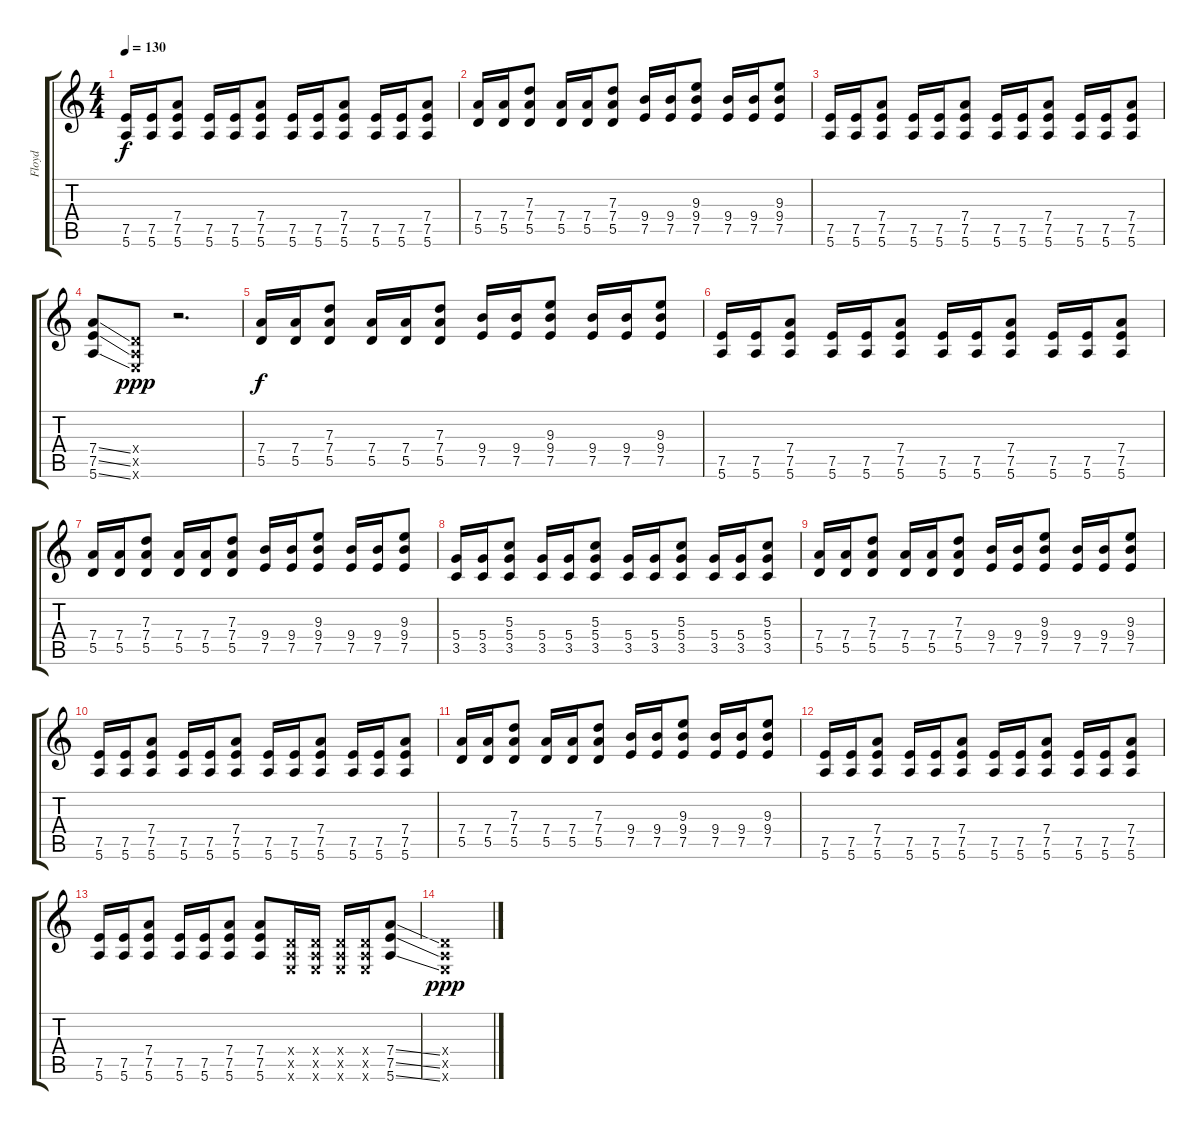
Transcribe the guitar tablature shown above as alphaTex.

\track ("Floyd" "Floyd") {instrument distortionguitar}
\staff {score tabs}
\tuning (E4 B3 G3 D3 A2 E2) {hide}
\ts (4 4)
\tempo 130
\clef g2
\ks c
(7.5 5.6).16{dy f} (7.5 5.6).16 (7.4 7.5 5.6).8 (7.5 5.6).16 (7.5 5.6).16 (7.4 7.5 5.6).8 (7.5 5.6).16 (7.5 5.6).16 (7.4 7.5 5.6).8 (7.5 5.6).16 (7.5 5.6).16 (7.4 7.5 5.6).8 |
(7.4 5.5).16 (7.4 5.5).16 (7.3 7.4 5.5).8 (7.4 5.5).16 (7.4 5.5).16 (7.3 7.4 5.5).8 (9.4 7.5).16 (9.4 7.5).16 (9.3 9.4 7.5).8 (9.4 7.5).16 (9.4 7.5).16 (9.3 9.4 7.5).8 |
(7.5 5.6).16 (7.5 5.6).16 (7.4 7.5 5.6).8 (7.5 5.6).16 (7.5 5.6).16 (7.4 7.5 5.6).8 (7.5 5.6).16 (7.5 5.6).16 (7.4 7.5 5.6).8 (7.5 5.6).16 (7.5 5.6).16 (7.4 7.5 5.6).8 |
(7.4{ss} 7.5{ss} 5.6{ss}).8 (0.4{x} 0.5{x} 0.6{x}).8{dy ppp} r.2{d} |
(7.4 5.5).16{dy f} (7.4 5.5).16 (7.3 7.4 5.5).8 (7.4 5.5).16 (7.4 5.5).16 (7.3 7.4 5.5).8 (9.4 7.5).16 (9.4 7.5).16 (9.3 9.4 7.5).8 (9.4 7.5).16 (9.4 7.5).16 (9.3 9.4 7.5).8 |
(7.5 5.6).16 (7.5 5.6).16 (7.4 7.5 5.6).8 (7.5 5.6).16 (7.5 5.6).16 (7.4 7.5 5.6).8 (7.5 5.6).16 (7.5 5.6).16 (7.4 7.5 5.6).8 (7.5 5.6).16 (7.5 5.6).16 (7.4 7.5 5.6).8 |
(7.4 5.5).16 (7.4 5.5).16 (7.3 7.4 5.5).8 (7.4 5.5).16 (7.4 5.5).16 (7.3 7.4 5.5).8 (9.4 7.5).16 (9.4 7.5).16 (9.3 9.4 7.5).8 (9.4 7.5).16 (9.4 7.5).16 (9.3 9.4 7.5).8 |
(5.4 3.5).16 (5.4 3.5).16 (5.3 5.4 3.5).8 (5.4 3.5).16 (5.4 3.5).16 (5.3 5.4 3.5).8 (5.4 3.5).16 (5.4 3.5).16 (5.3 5.4 3.5).8 (5.4 3.5).16 (5.4 3.5).16 (5.3 5.4 3.5).8 |
(7.4 5.5).16 (7.4 5.5).16 (7.3 7.4 5.5).8 (7.4 5.5).16 (7.4 5.5).16 (7.3 7.4 5.5).8 (9.4 7.5).16 (9.4 7.5).16 (9.3 9.4 7.5).8 (9.4 7.5).16 (9.4 7.5).16 (9.3 9.4 7.5).8 |
(7.5 5.6).16 (7.5 5.6).16 (7.4 7.5 5.6).8 (7.5 5.6).16 (7.5 5.6).16 (7.4 7.5 5.6).8 (7.5 5.6).16 (7.5 5.6).16 (7.4 7.5 5.6).8 (7.5 5.6).16 (7.5 5.6).16 (7.4 7.5 5.6).8 |
(7.4 5.5).16 (7.4 5.5).16 (7.3 7.4 5.5).8 (7.4 5.5).16 (7.4 5.5).16 (7.3 7.4 5.5).8 (9.4 7.5).16 (9.4 7.5).16 (9.3 9.4 7.5).8 (9.4 7.5).16 (9.4 7.5).16 (9.3 9.4 7.5).8 |
(7.5 5.6).16 (7.5 5.6).16 (7.4 7.5 5.6).8 (7.5 5.6).16 (7.5 5.6).16 (7.4 7.5 5.6).8 (7.5 5.6).16 (7.5 5.6).16 (7.4 7.5 5.6).8 (7.5 5.6).16 (7.5 5.6).16 (7.4 7.5 5.6).8 |
(7.5 5.6).16 (7.5 5.6).16 (7.4 7.5 5.6).8 (7.5 5.6).16 (7.5 5.6).16 (7.4 7.5 5.6).8 (7.4 7.5 5.6).8 (0.4{x} 0.5{x} 0.6{x}).16 (0.4{x} 0.5{x} 0.6{x}).16 (0.4{x} 0.5{x} 0.6{x}).16 (0.4{x} 0.5{x} 0.6{x}).16 (7.4{ss} 7.5{ss} 5.6{ss}).8 |
(0.4{x} 0.5{x} 0.6{x}).1{dy ppp}
